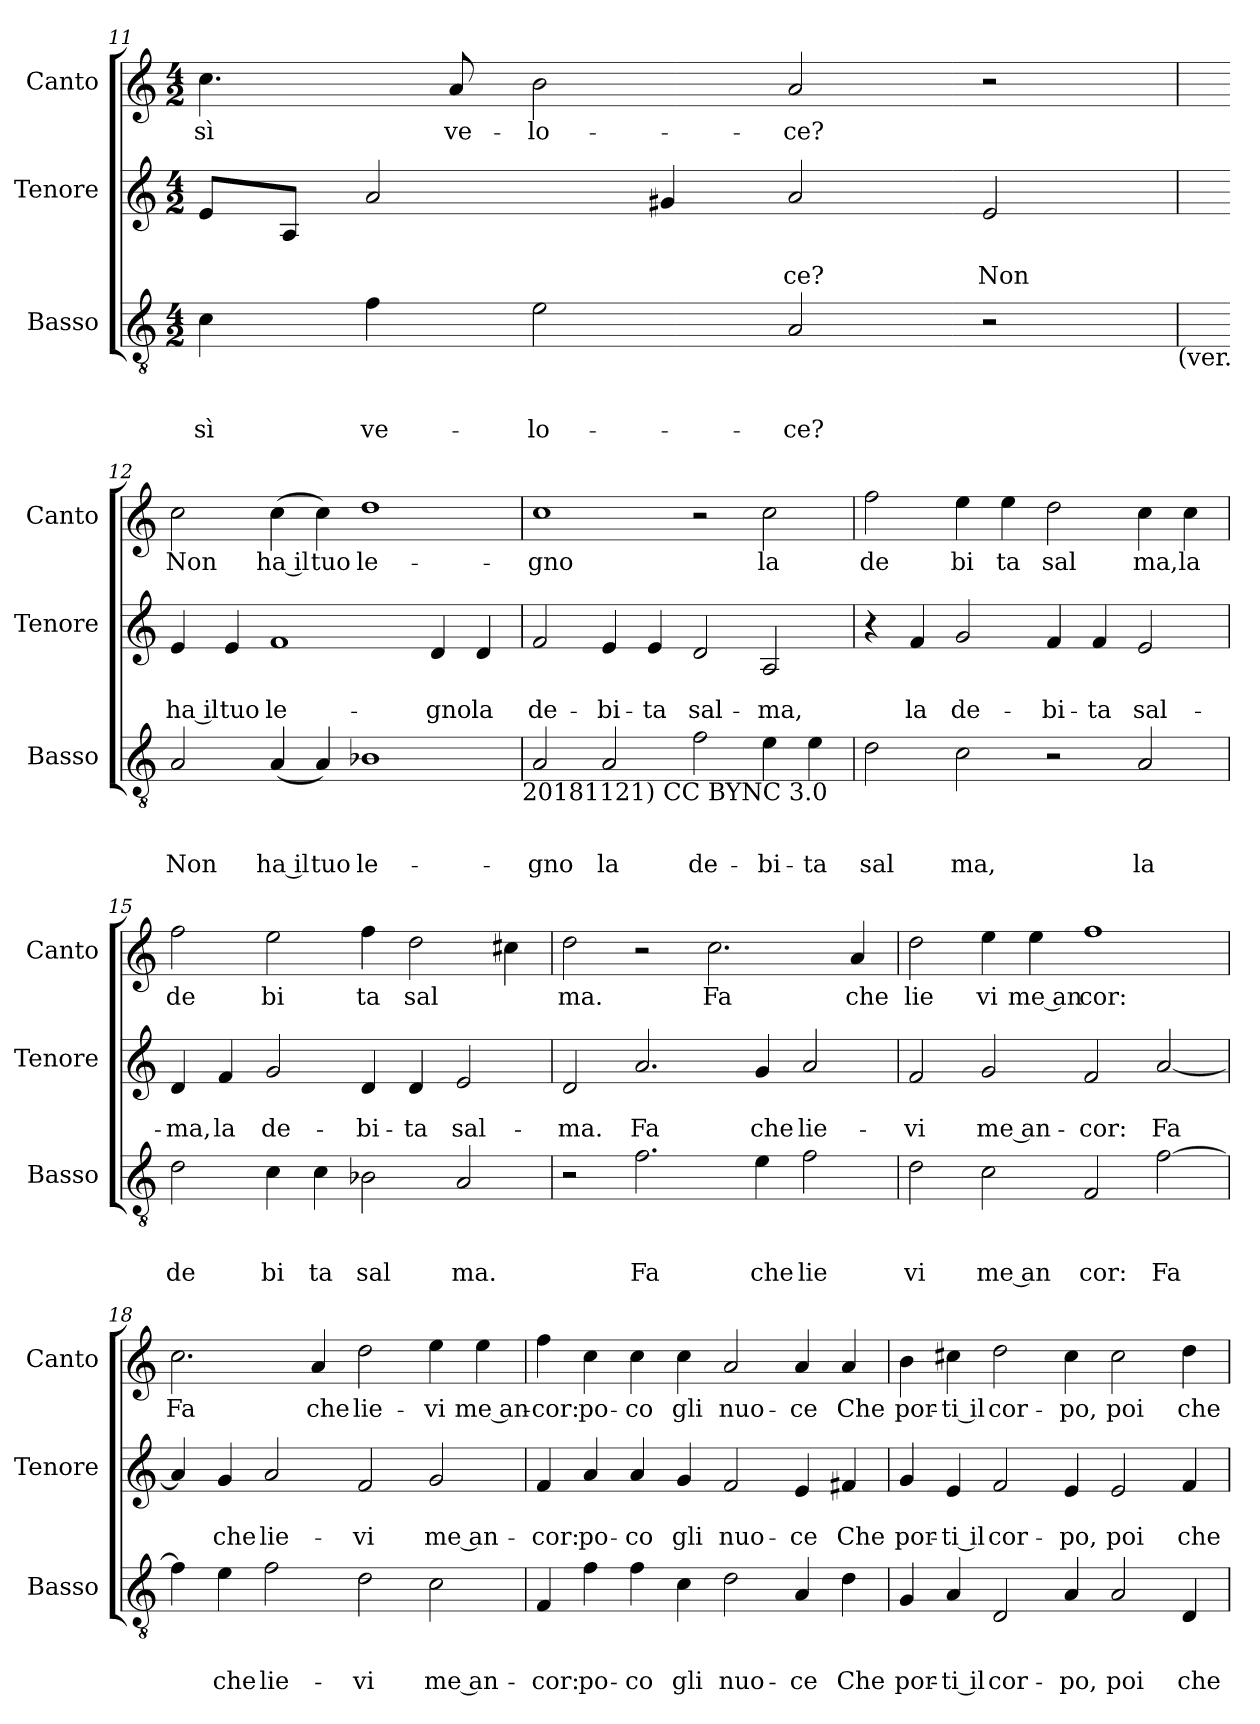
**kern	**text	**text	**text	**kern	**text	**text	**kern	**text
*part3	*part3	*part3	*part3	*part2	*part2	*part2	*part1	*part1
*staff3	*staff3	*staff3	*staff3	*staff2	*staff2	*staff2	*staff1	*staff1
*I"Basso	*	*	*	*I"Tenore	*	*	*I"Canto	*
*I'Basso	*	*	*	*I'Tenore	*	*	*I'Canto	*
*clefGv2	*	*	*	*clefG2	*	*	*clefG2	*
*k[]	*	*	*	*k[]	*	*	*k[]	*
*C:	*	*	*	*C:	*	*	*C:	*
*M4/2	*	*	*	*M4/2	*	*	*M4/2	*
=11	=11	=11	=11	=11	=11	=11	=11	=11
!	!	!	!LO:LY:b	!	!	!	!	!LO:LY:b
4c\	.	.	-sì	8e/L	.	.	4.cc\	-sì
.	.	.	.	8A/J	.	.	.	.
!	!	!	!LO:LY:b	!	!	!	!	!
4f\	.	.	ve-	2a/	.	.	.	.
!	!	!	!	!	!	!	!	!LO:LY:b
.	.	.	.	.	.	.	8a/	ve-
!	!	!	!LO:LY:b	!	!	!	!	!LO:LY:b
2e\	.	.	-lo-	.	.	.	2b\	-lo-
.	.	.	.	4g#/	.	.	.	.
!	!	!	!LO:LY:b	!	!	!LO:LY:b	!	!LO:LY:b
2A/	.	.	-ce?	2a/	.	-ce?	2a/	-ce?
!	!	!	!	!	!	!LO:LY:b	!	!
2r	.	.	.	2e/	.	Non	2r	.
!LO:TX:b:t=(ver.	!	!	!	!	!	!	!	!
=12	=12	=12	=12	=12	=12	=12	=12	=12
!	!	!	!LO:LY:b	!	!	!LO:LY:b:rj	!	!LO:LY:b
2A/	.	.	Non	4e/	.	ha il	2cc\	Non
!	!	!	!	!	!	!LO:LY:b	!	!
.	.	.	.	4e/	.	tuo	.	.
!	!	!	!LO:LY:b:rj	!	!	!LO:LY:b	!	!LO:LY:b:rj
(<4A/	.	.	ha il	1f	.	le-	(<4cc\	ha il
!	!	!	!LO:LY:b	!	!	!	!	!LO:LY:b
4A/)	.	.	tuo	.	.	.	4cc\)	tuo
!	!	!	!LO:LY:b	!	!	!	!	!LO:LY:b
1B-X	.	.	le-	.	.	.	1dd	le-
!	!	!	!	!	!	!LO:LY:b	!	!
.	.	.	.	4d/	.	-gno	.	.
!	!	!	!	!	!	!LO:LY:b	!	!
.	.	.	.	4d/	.	la	.	.
!LO:TX:b:t=2018­11­21) CC BY­NC 3.0	!	!	!	!	!	!	!	!
=13	=13	=13	=13	=13	=13	=13	=13	=13
!	!	!	!LO:LY:b	!	!	!LO:LY:b	!	!LO:LY:b
2A/	.	.	-gno	2f/	.	de-	1cc	-gno
!	!	!	!LO:LY:b	!	!	!LO:LY:b	!	!
2A/	.	.	la	4e/	.	-bi-	.	.
!	!	!	!	!	!	!LO:LY:b	!	!
.	.	.	.	4e/	.	-ta	.	.
!	!	!	!LO:LY:b	!	!	!LO:LY:b	!	!
2f\	.	.	de-	2d/	.	sal-	2r	.
!	!	!	!LO:LY:b	!	!	!LO:LY:b	!	!LO:LY:b
4e\	.	.	-bi-	2A/	.	-ma,	2cc\	la
!	!	!	!LO:LY:b	!	!	!	!	!
4e\	.	.	-ta	.	.	.	.	.
!!LO:PB:g=z
=14	=14	=14	=14	=14	=14	=14	=14	=14
!	!	!	!LO:LY:b	!	!	!	!	!LO:LY:b
2d\	.	.	sal	4r	.	.	2ff\	de
!	!	!	!	!	!	!LO:LY:b	!	!
.	.	.	.	4f/	.	la	.	.
!	!	!	!LO:LY:b	!	!	!LO:LY:b	!	!LO:LY:b
2c\	.	.	ma,	2g/	.	de-	4ee\	bi
!	!	!	!	!	!	!	!	!LO:LY:b
.	.	.	.	.	.	.	4ee\	ta
!	!	!	!	!	!	!LO:LY:b	!	!LO:LY:b
2r	.	.	.	4f/	.	-bi-	2dd\	sal
!	!	!	!	!	!	!LO:LY:b	!	!
.	.	.	.	4f/	.	-ta	.	.
!	!	!	!LO:LY:b	!	!	!LO:LY:b	!	!LO:LY:b
2A/	.	.	la	2e/	.	sal-	4cc\	ma,
!	!	!	!	!	!	!	!	!LO:LY:b
.	.	.	.	.	.	.	4cc\	la
=15	=15	=15	=15	=15	=15	=15	=15	=15
!	!	!	!LO:LY:b	!	!	!LO:LY:b	!	!LO:LY:b
2d\	.	.	de	4d/	.	-ma,	2ff\	de
!	!	!	!	!	!	!LO:LY:b	!	!
.	.	.	.	4f/	.	la	.	.
!	!	!	!LO:LY:b	!	!	!LO:LY:b	!	!LO:LY:b
4c\	.	.	bi	2g/	.	de-	2ee\	bi
!	!	!	!LO:LY:b	!	!	!	!	!
4c\	.	.	ta	.	.	.	.	.
!	!	!	!LO:LY:b	!	!	!LO:LY:b	!	!LO:LY:b
2B-X\	.	.	sal	4d/	.	-bi-	4ff\	ta
!	!	!	!	!	!	!LO:LY:b	!	!LO:LY:b
.	.	.	.	4d/	.	-ta	2dd\	sal
!	!	!	!LO:LY:b	!	!	!LO:LY:b	!	!
2A/	.	.	ma.	2e/	.	sal-	.	.
.	.	.	.	.	.	.	4cc#\	.
=16	=16	=16	=16	=16	=16	=16	=16	=16
!	!	!	!	!	!	!LO:LY:b	!	!LO:LY:b
2r	.	.	.	2d/	.	-ma.	2dd\	ma.
!	!	!	!LO:LY:b	!	!	!LO:LY:b	!	!
2.f\	.	.	Fa	2.a/	.	Fa	2r	.
!	!	!	!	!	!	!	!	!LO:LY:b
.	.	.	.	.	.	.	2.cc\	Fa
!	!	!	!LO:LY:b	!	!	!LO:LY:b	!	!
4e\	.	.	che	4g/	.	che	.	.
!	!	!	!LO:LY:b	!	!	!LO:LY:b	!	!
2f\	.	.	lie	2a/	.	lie-	.	.
!	!	!	!	!	!	!	!	!LO:LY:b
.	.	.	.	.	.	.	4a/	che
=17	=17	=17	=17	=17	=17	=17	=17	=17
!	!	!	!LO:LY:b	!	!	!LO:LY:b	!	!LO:LY:b
2d\	.	.	vi	2f/	.	-vi	2dd\	lie
!	!	!	!LO:LY:b:rj	!	!	!LO:LY:b:rj	!	!LO:LY:b
2c\	.	.	me an	2g/	.	me an-	4ee\	vi
!	!	!	!	!	!	!	!	!LO:LY:b:rj
.	.	.	.	.	.	.	4ee\	me an
!	!	!	!LO:LY:b	!	!	!LO:LY:b	!	!LO:LY:b
2F/	.	.	cor:	2f/	.	-cor:	1ff	cor:
!	!	!	!LO:LY:b	!	!	!LO:LY:b	!	!
[<2f\	.	.	Fa	[<2a/	.	Fa	.	.
!!LO:LB:g=z
=18	=18	=18	=18	=18	=18	=18	=18	=18
!	!	!	!	!	!	!	!	!LO:LY:b
4f\]	.	.	.	4a/]	.	.	2.cc\	Fa
!	!	!	!LO:LY:b	!	!	!LO:LY:b	!	!
4e\	.	.	che	4g/	.	che	.	.
!	!	!	!LO:LY:b	!	!	!LO:LY:b	!	!
2f\	.	.	lie-	2a/	.	lie-	.	.
!	!	!	!	!	!	!	!	!LO:LY:b
.	.	.	.	.	.	.	4a/	che
!	!	!	!LO:LY:b	!	!	!LO:LY:b	!	!LO:LY:b
2d\	.	.	-vi	2f/	.	-vi	2dd\	lie-
!	!	!	!LO:LY:b:rj	!	!	!LO:LY:b:rj	!	!LO:LY:b
2c\	.	.	me an-	2g/	.	me an-	4ee\	-vi
!	!	!	!	!	!	!	!	!LO:LY:b:rj
.	.	.	.	.	.	.	4ee\	me an-
=19	=19	=19	=19	=19	=19	=19	=19	=19
!	!	!	!LO:LY:b	!	!	!LO:LY:b	!	!LO:LY:b
4F/	.	.	-cor:	4f/	.	-cor:	4ff\	-cor:
!	!	!	!LO:LY:b	!	!	!LO:LY:b	!	!LO:LY:b
4f\	.	.	po-	4a/	.	po-	4cc\	po-
!	!	!	!LO:LY:b	!	!	!LO:LY:b	!	!LO:LY:b
4f\	.	.	-co	4a/	.	-co	4cc\	-co
!	!	!	!LO:LY:b	!	!	!LO:LY:b	!	!LO:LY:b
4c\	.	.	gli	4g/	.	gli	4cc\	gli
!	!	!	!LO:LY:b	!	!	!LO:LY:b	!	!LO:LY:b
2d\	.	.	nuo-	2f/	.	nuo-	2a/	nuo-
!	!	!	!LO:LY:b	!	!	!LO:LY:b	!	!LO:LY:b
4A/	.	.	-ce	4e/	.	-ce	4a/	-ce
!	!	!	!LO:LY:b	!	!	!LO:LY:b	!	!LO:LY:b
4d\	.	.	Che	4f#X/	.	Che	4a/	Che
=20	=20	=20	=20	=20	=20	=20	=20	=20
!	!	!	!LO:LY:b	!	!	!LO:LY:b	!	!LO:LY:b
4G/	.	.	por-	4g/	.	por-	4b\	por-
!	!	!	!LO:LY:b:rj	!	!	!LO:LY:b:rj	!	!LO:LY:b:rj
4A/	.	.	-ti il	4e/	.	-ti il	4cc#X\	-ti il
!	!	!	!LO:LY:b	!	!	!LO:LY:b	!	!LO:LY:b
2D/	.	.	cor-	2f/	.	cor-	2dd\	cor-
!	!	!	!LO:LY:b	!	!	!LO:LY:b	!	!LO:LY:b
4A/	.	.	-po,	4e/	.	-po,	4cc#\	-po,
!	!	!	!LO:LY:b	!	!	!LO:LY:b	!	!LO:LY:b
2A/	.	.	poi	2e/	.	poi	2cc#\	poi
!	!	!	!LO:LY:b	!	!	!LO:LY:b	!	!LO:LY:b
4D/	.	.	che	4f/	.	che	4dd\	che
=	=	=	=	=	=	=	=	=
*-	*-	*-	*-	*-	*-	*-	*-	*-
